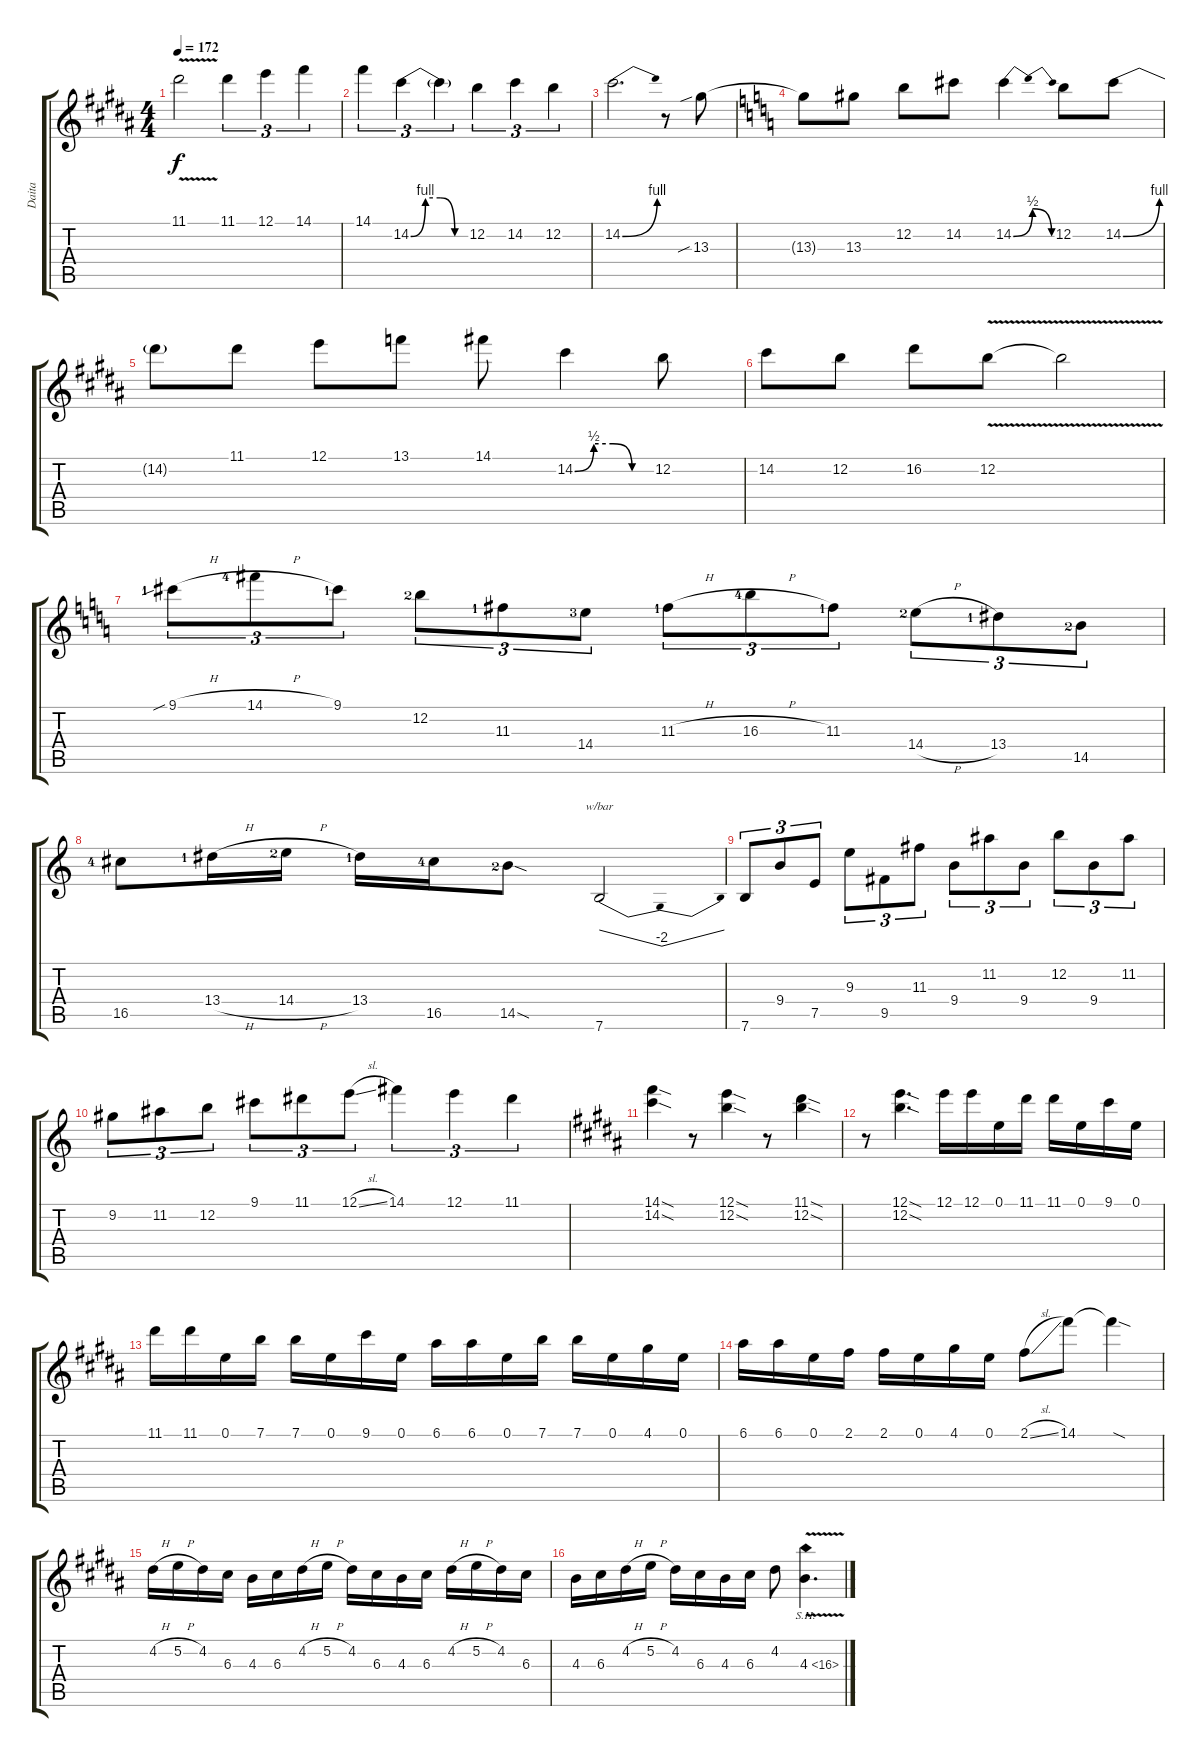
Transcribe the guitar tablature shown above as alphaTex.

\track ("Daita" "Daita") {instrument distortionguitar}
\staff {score tabs}
\tuning (E4 B3 G3 D3 A2 E2) {hide}
\ts (4 4)
\tempo 172
\clef g2
\ks b
11.1{v}.2{dy f} 11.1.4{tu (3 2)} 12.1.4{tu (3 2)} 14.1.4{tu (3 2)} |
14.1.4{tu (3 2)} 14.2{be (custom 0 0 15 4 30 4 45 0 60 0)}.4{tu (3 2)} 14.2{t}.4{tu (3 2)} 12.2.4{tu (3 2)} 14.2.4{tu (3 2)} 12.2.4{tu (3 2)} |
14.2{be (bend 0 0 60 4)}.2{d} r.8 13.3{sib}.8 |
\ks c
13.3{t}.8 13.3.8 12.2.8 14.2.8 14.2{be (bendrelease 0 0 10 2 30 2 60 0)}.4 12.2.8 14.2{be (bend 0 0 60 4)}.8 |
\ks b
14.2{t}.8 11.1.8 12.1.8 13.1.8 14.1.8 14.2{be (custom 0 0 15 2 30 2 45 0 60 0)}.4 12.2.8 |
14.2.8 12.2.8 16.2.8 12.2{v}.8 12.2{t}.2 |
\ks c
9.1{sib h lf 2}.8{tu (3 2)} 14.1{h lf 5}.8{tu (3 2)} 9.1{lf 2}.8{tu (3 2)} 12.2{lf 3}.8{tu (3 2)} 11.3{lf 2}.8{tu (3 2)} 14.4{lf 4}.8{tu (3 2)} 11.3{h lf 2}.8{tu (3 2)} 16.3{h lf 5}.8{tu (3 2)} 11.3{lf 2}.8{tu (3 2)} 14.4{h lf 3}.8{tu (3 2)} 13.4{lf 2}.8{tu (3 2)} 14.5{lf 3}.8{tu (3 2)} |
16.5{lf 5}.8 13.4{h lf 2}.16 14.4{h lf 3}.16 13.4{lf 2}.16 16.5{lf 5}.16 14.5{sod lf 3}.8 7.6.2{tbe (dip default 0 0 30 -8 60 0)} |
7.6.8{tu (3 2)} 9.4.8{tu (3 2)} 7.5.8{tu (3 2)} 9.3.8{tu (3 2)} 9.5.8{tu (3 2)} 11.3.8{tu (3 2)} 9.4.8{tu (3 2)} 11.2.8{tu (3 2)} 9.4.8{tu (3 2)} 12.2.8{tu (3 2)} 9.4.8{tu (3 2)} 11.2.8{tu (3 2)} |
9.2.8{tu (3 2)} 11.2.8{tu (3 2)} 12.2.8{tu (3 2)} 9.1.8{tu (3 2)} 11.1.8{tu (3 2)} 12.1{sl}.8{tu (3 2)} 14.1.4{tu (3 2)} 12.1.4{tu (3 2)} 11.1.4{tu (3 2)} |
\ks b
(14.1{sod} 14.2{sod}).4 r.8 (12.1{sod} 12.2{sod}).4 r.8 (11.1{sod} 12.2{sod}).4 |
r.8 (12.1{sod} 12.2{sod}).4{d} 12.1.16 12.1.16 0.1.16 11.1.16 11.1.16 0.1.16 9.1.16 0.1.16 |
11.1.16 11.1.16 0.1.16 7.1.16 7.1.16 0.1.16 9.1.16 0.1.16 6.1.16 6.1.16 0.1.16 7.1.16 7.1.16 0.1.16 4.1.16 0.1.16 |
6.1.16 6.1.16 0.1.16 2.1.16 2.1.16 0.1.16 4.1.16 0.1.16 2.1{sl}.8 14.1.8 14.1{sod t}.4 |
4.2{h}.16 5.2{h}.16 4.2.16 6.3.16 4.3.16 6.3.16 4.2{h}.16 5.2{h}.16 4.2.16 6.3.16 4.3.16 6.3.16 4.2{h}.16 5.2{h}.16 4.2.16 6.3.16 |
4.3.16 6.3.16 4.2{h}.16 5.2{h}.16 4.2.16 6.3.16 4.3.16 6.3.16 4.2.8 4.3{sh 12 v}.4{d}
